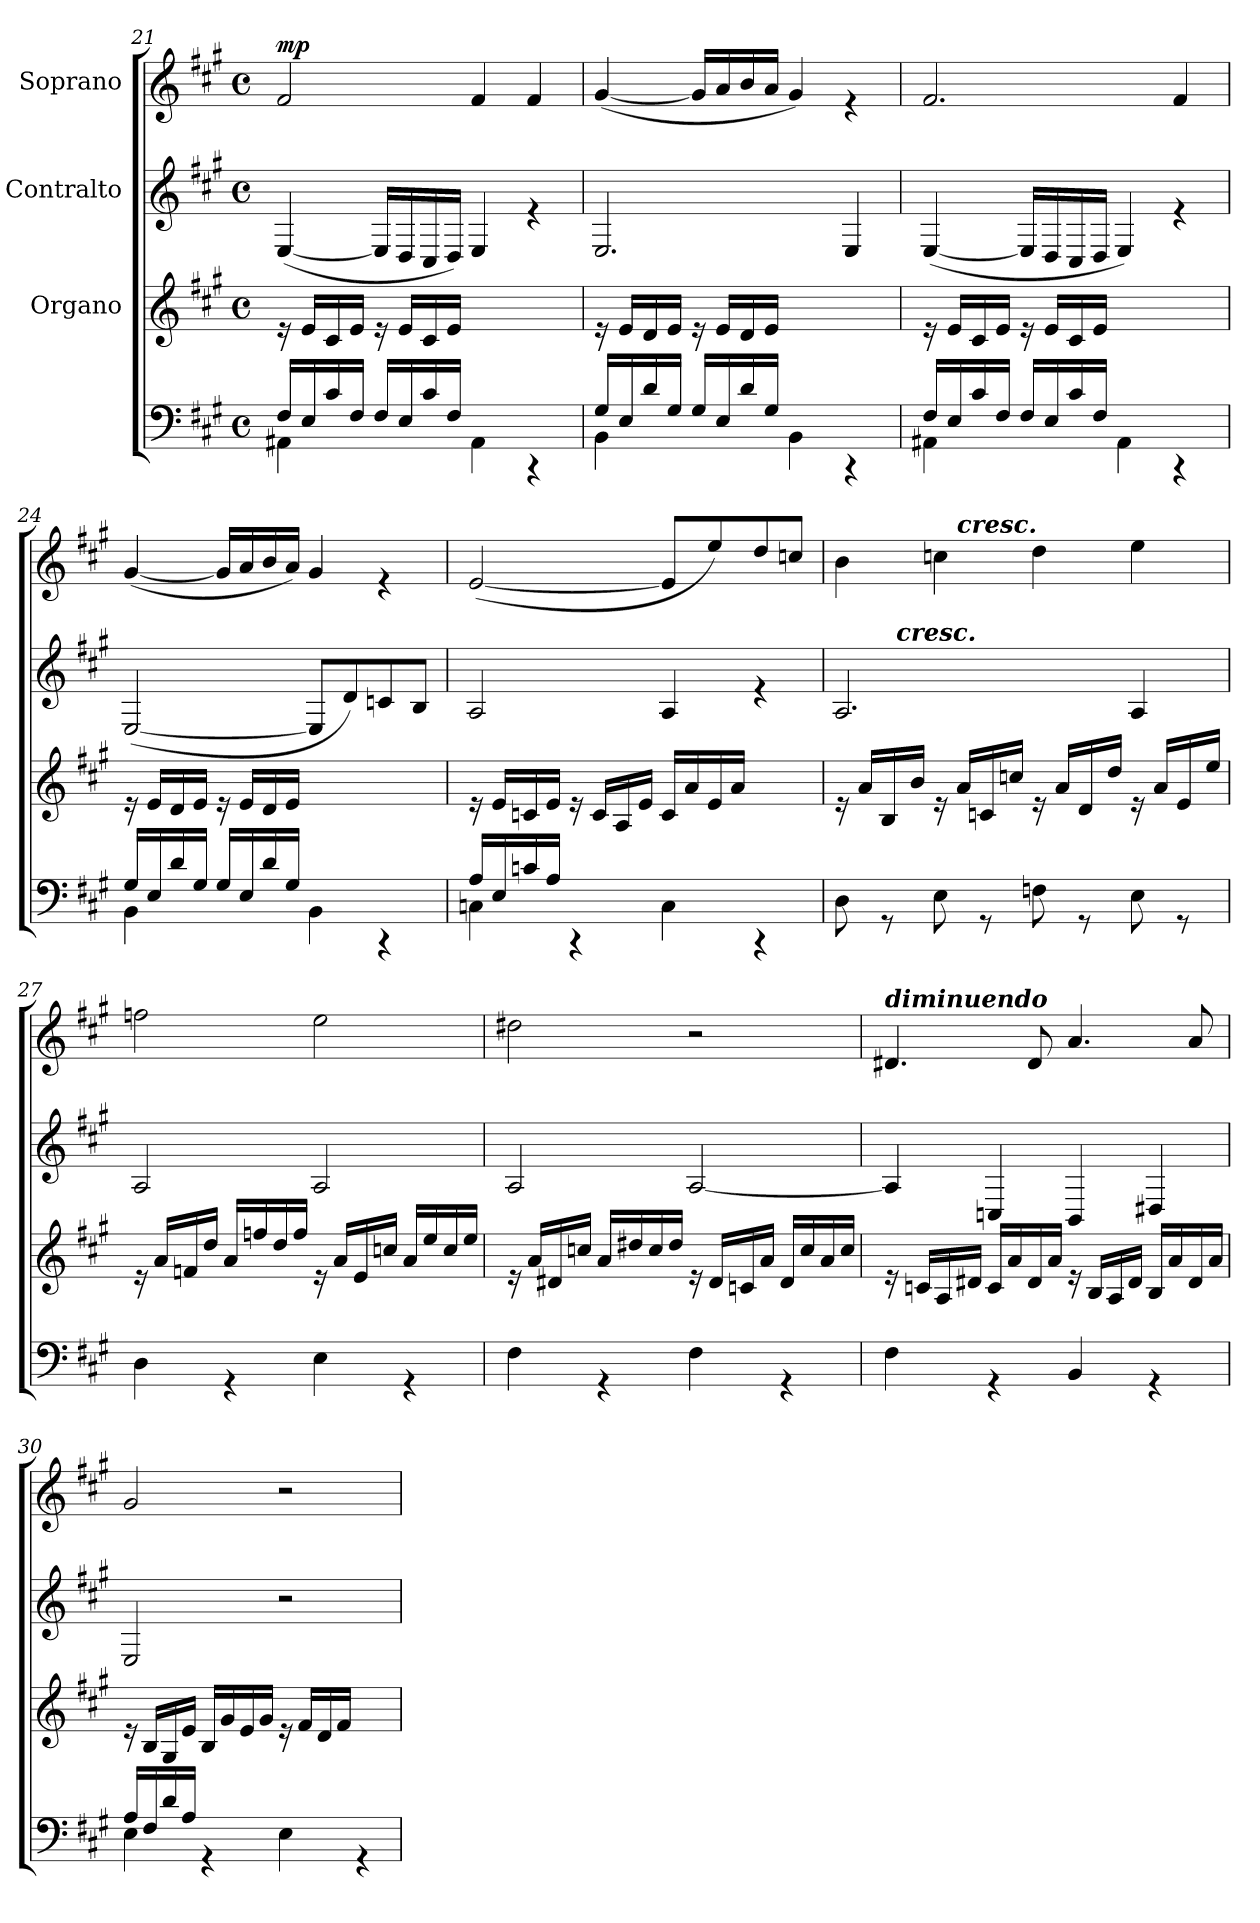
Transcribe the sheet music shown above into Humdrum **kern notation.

**kern	**kern	**kern	**kern	**dynam
*part4	*part3	*part2	*part1	*part1
*staff4	*staff3	*staff2	*staff1	*staff1
*	*I"Organo	*I"Contralto	*I"Soprano	*
*clefF4	*clefG2	*clefG2	*clefG2	*
*	*	*ITrd-7c-12	*	*
*k[f#c#g#]	*k[f#c#g#]	*k[f#c#g#]	*k[f#c#g#]	*
*A:	*A:	*A:	*A:	*
*M4/4	*M4/4	*M4/4	*M4/4	*
*met(c)	*met(c)	*met(c)	*met(c)	*
=21	=21	=21	=21	=21
*^	*	*	*	*
!	!	!	!	!	!LO:DY:a
4AA#X\	16F#/LL	16rd	(<[<4e/	2f#/	mp
.	16E/	16e/LL	.	.	.
.	16c#/	16c#/	.	.	.
.	16F#/JJ	16e/JJ	.	.	.
4ryy	16F#/LL	16rd	16e/LL]	.	.
.	16E/	16e/LL	16d/	.	.
.	16c#/	16c#/	16c#/	.	.
.	16F#/JJ	16e/JJ	16d/JJ)	.	.
4AA#\	2ryy	2ryy	4e/	4f#/	.
4rCC	.	.	4re	4f#/	.
!!LO:PB:g=z
=22	=22	=22	=22	=22	=22
4BB\	16G#/LL	16rd	2.e/	(<[<4g#/	.
.	16E/	16e/LL	.	.	.
.	16d/	16d/	.	.	.
.	16G#/JJ	16e/JJ	.	.	.
4ryy	16G#/LL	16rd	.	16g#/LL]	.
.	16E/	16e/LL	.	16a/	.
.	16d/	16d/	.	16b/	.
.	16G#/JJ	16e/JJ	.	16a/JJ	.
4BB\	2ryy	2ryy	.	4g#/)	.
4rCC	.	.	4e/	4re	.
=23	=23	=23	=23	=23	=23
4AA#X\	16F#/LL	16rd	(<[<4e/	2.f#/	.
.	16E/	16e/LL	.	.	.
.	16c#/	16c#/	.	.	.
.	16F#/JJ	16e/JJ	.	.	.
4ryy	16F#/LL	16rd	16e/LL]	.	.
.	16E/	16e/LL	16d/	.	.
.	16c#/	16c#/	16c#/	.	.
.	16F#/JJ	16e/JJ	16d/JJ	.	.
4AA#\	2ryy	2ryy	4e/)	.	.
4rCC	.	.	4re	4f#/	.
=24	=24	=24	=24	=24	=24
4BB\	16G#/LL	16rd	(<[<2e/	(<[<4g#/	.
.	16E/	16e/LL	.	.	.
.	16d/	16d/	.	.	.
.	16G#/JJ	16e/JJ	.	.	.
4ryy	16G#/LL	16rd	.	16g#/LL]	.
.	16E/	16e/LL	.	16a/	.
.	16d/	16d/	.	16b/	.
.	16G#/JJ	16e/JJ	.	16a/JJ)	.
4BB\	2ryy	2ryy	8e/L]	4g#/	.
.	.	.	8dd/)	.	.
4rCC	.	.	8ccn/	4re	.
.	.	.	8b/J	.	.
!!LO:LB:g=z
=25	=25	=25	=25	=25	=25
4Cn\	16A/LL	16rd	2a/	(<[<2e/	.
.	16E/	16e/LL	.	.	.
.	16cn/	16cn/	.	.	.
.	16A/JJ	16e/JJ	.	.	.
4rCC	2.ryy	16rd	.	.	.
.	.	16c/LL	.	.	.
.	.	16A/	.	.	.
.	.	16e/JJ	.	.	.
4C\	.	16c/LL	4a/	8e/L]	.
.	.	16a/	.	.	.
.	.	16e/	.	8ee/)	.
.	.	16a/JJ	.	.	.
4rCC	.	4ryy	4re	8dd/	.
.	.	.	.	8ccn/J	.
*v	*v	*	*	*	*
=26	=26	=26	=26	=26
*	*	*^	*^	*
8D\	16rd	2.a/	8ryy	4b\	4ryy	.
.	16a/LL	.	.	.	.	.
8rGG	16B/	.	32ryy	.	.	.
!	!	!	!LO:TX:a:Bi:t=cresc.	!	!	!
.	.	.	2ryy	.	.	.
.	16b/JJ	.	.	.	.	.
8E\	16rd	.	.	4ccn\	16ryy	.
!	!	!	!	!	!LO:TX:a:Bi:t=cresc.	!
.	16a/LL	.	.	.	2ryy	.
8rGG	16cn/	.	.	.	.	.
.	16ccn/JJ	.	.	.	.	.
8Fn\	16rd	.	.	4dd\	.	.
.	16a/LL	.	.	.	.	.
8rGG	16d/	.	.	.	.	.
.	.	.	4ryy	.	.	.
.	16dd/JJ	.	.	.	.	.
8E\	16rd	4a/	.	4ee\	.	.
.	16a/LL	.	.	.	8.ryy	.
8rGG	16e/	.	.	.	.	.
.	.	.	16.ryy	.	.	.
.	16ee/JJ	.	.	.	.	.
*	*	*v	*v	*	*	*
*	*	*	*v	*v	*
=27	=27	=27	=27	=27
4D\	16rd	2a/	2ffn\	.
.	16a/LL	.	.	.
.	16fn/	.	.	.
.	16dd/JJ	.	.	.
4rGG	16a/LL	.	.	.
.	16ffn/	.	.	.
.	16dd/	.	.	.
.	16ff/JJ	.	.	.
4E\	16rd	2a/	2ee\	.
.	16a/LL	.	.	.
.	16e/	.	.	.
.	16ccn/JJ	.	.	.
4rGG	16a/LL	.	.	.
.	16ee/	.	.	.
.	16cc/	.	.	.
.	16ee/JJ	.	.	.
!!LO:LB:g=z
=28	=28	=28	=28	=28
4F#\	16rd	2a/	2dd#X\	.
.	16a/LL	.	.	.
.	16d#X/	.	.	.
.	16ccn/JJ	.	.	.
4rGG	16a/LL	.	.	.
.	16dd#X/	.	.	.
.	16cc/	.	.	.
.	16dd#/JJ	.	.	.
4F#\	16rd	[<2a/	2r	.
.	16d#/LL	.	.	.
.	16cn/	.	.	.
.	16a/JJ	.	.	.
4rGG	16d#/LL	.	.	.
.	16cc/	.	.	.
.	16a/	.	.	.
.	16cc/JJ	.	.	.
=29	=29	=29	=29	=29
!	!	!	!LO:TX:a:Bi:t=diminuendo	!
4F#\	16rd	4a/]	4.d#X/	.
.	16cn/LL	.	.	.
.	16A/	.	.	.
.	16d#X/JJ	.	.	.
4rGG	16c/LL	4cn/	.	.
.	16a/	.	.	.
.	16d#/	.	8d#/	.
.	16a/JJ	.	.	.
4BB/	16rd	4B/	4.a/	.
.	16B/LL	.	.	.
.	16A/	.	.	.
.	16d#/JJ	.	.	.
4rGG	16B/LL	4d#X/	.	.
.	16a/	.	.	.
.	16d#/	.	8a/	.
.	16a/JJ	.	.	.
=30	=30	=30	=30	=30
*^	*	*	*	*
4E\	16A/LL	16rd	2e/	2g#/	.
.	16F#/	16B/LL	.	.	.
.	16d/	16G#/	.	.	.
.	16A/JJ	16e/JJ	.	.	.
4rGG	2.ryy	16B/LL	.	.	.
.	.	16g#/	.	.	.
.	.	16e/	.	.	.
.	.	16g#/JJ	.	.	.
4E\	.	16rd	2r	2r	.
.	.	16f#/LL	.	.	.
.	.	16d/	.	.	.
.	.	16f#/JJ	.	.	.
4rGG	.	4ryy	.	.	.
*v	*v	*	*	*	*
=	=	=	=	=
*-	*-	*-	*-	*-
